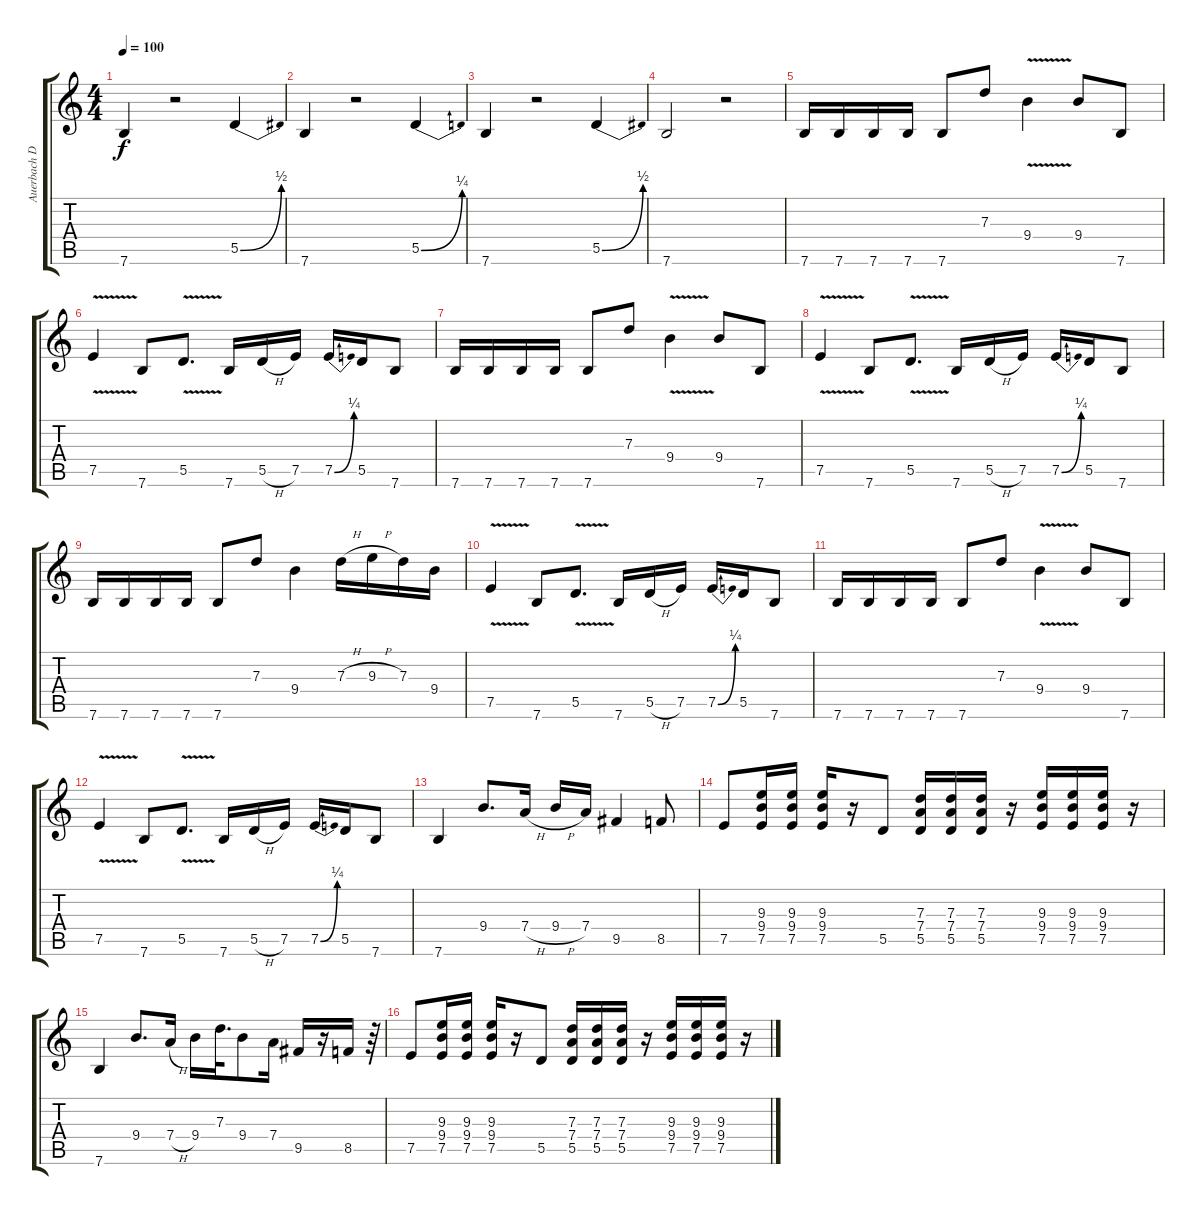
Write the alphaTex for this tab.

\track ("Auerbach Dan" "Auerbach D") {instrument distortionguitar}
\staff {score tabs}
\tuning (E4 B3 G3 D3 A2 E2) {hide}
\ts (4 4)
\tempo 100
\clef g2
\ks c
7.6.4{dy f} r.2 5.5{be (bend 0 0 60 2)}.4 |
7.6.4 r.2 5.5{be (bend 0 0 60 1)}.4 |
7.6.4 r.2 5.5{be (bend 0 0 60 2)}.4 |
7.6.2 r.2 |
7.6.16 7.6.16 7.6.16 7.6.16 7.6.8 7.3.8 9.4{v}.4 9.4.8 7.6.8 |
7.5{v}.4 7.6.8 5.5{v}.8{d} 7.6.16 5.5{h}.16 7.5.16 7.5{be (bend 0 0 60 1)}.16 5.5.16 7.6.8 |
7.6.16 7.6.16 7.6.16 7.6.16 7.6.8 7.3.8 9.4{v}.4 9.4.8 7.6.8 |
7.5{v}.4 7.6.8 5.5{v}.8{d} 7.6.16 5.5{h}.16 7.5.16 7.5{be (bend 0 0 60 1)}.16 5.5.16 7.6.8 |
7.6.16 7.6.16 7.6.16 7.6.16 7.6.8 7.3.8 9.4.4 7.3{h}.16 9.3{h}.16 7.3.16 9.4.16 |
7.5{v}.4 7.6.8 5.5{v}.8{d} 7.6.16 5.5{h}.16 7.5.16 7.5{be (bend 0 0 60 1)}.16 5.5.16 7.6.8 |
7.6.16 7.6.16 7.6.16 7.6.16 7.6.8 7.3.8 9.4{v}.4 9.4.8 7.6.8 |
7.5{v}.4 7.6.8 5.5{v}.8{d} 7.6.16 5.5{h}.16 7.5.16 7.5{be (bend 0 0 60 1)}.16 5.5.16 7.6.8 |
7.6.4 9.4.8{d} 7.4{h}.16 9.4{h}.16 7.4.16 9.5.4 8.5.8 |
7.5.8 (9.3 9.4 7.5).16 (9.3 9.4 7.5).16 (9.3 9.4 7.5).16 r.16 5.5.8 (7.3 7.4 5.5).16 (7.3 7.4 5.5).16 (7.3 7.4 5.5).16 r.16 (9.3 9.4 7.5).16 (9.3 9.4 7.5).16 (9.3 9.4 7.5).16 r.16 |
7.6.4 9.4.8{d} 7.4{h}.16 9.4.16 7.3.32{d} 9.4.8 7.4.16 9.5.16 r.16 8.5.16 r.64 |
7.5.8 (9.3 9.4 7.5).16 (9.3 9.4 7.5).16 (9.3 9.4 7.5).16 r.16 5.5.8 (7.3 7.4 5.5).16 (7.3 7.4 5.5).16 (7.3 7.4 5.5).16 r.16 (9.3 9.4 7.5).16 (9.3 9.4 7.5).16 (9.3 9.4 7.5).16 r.16
